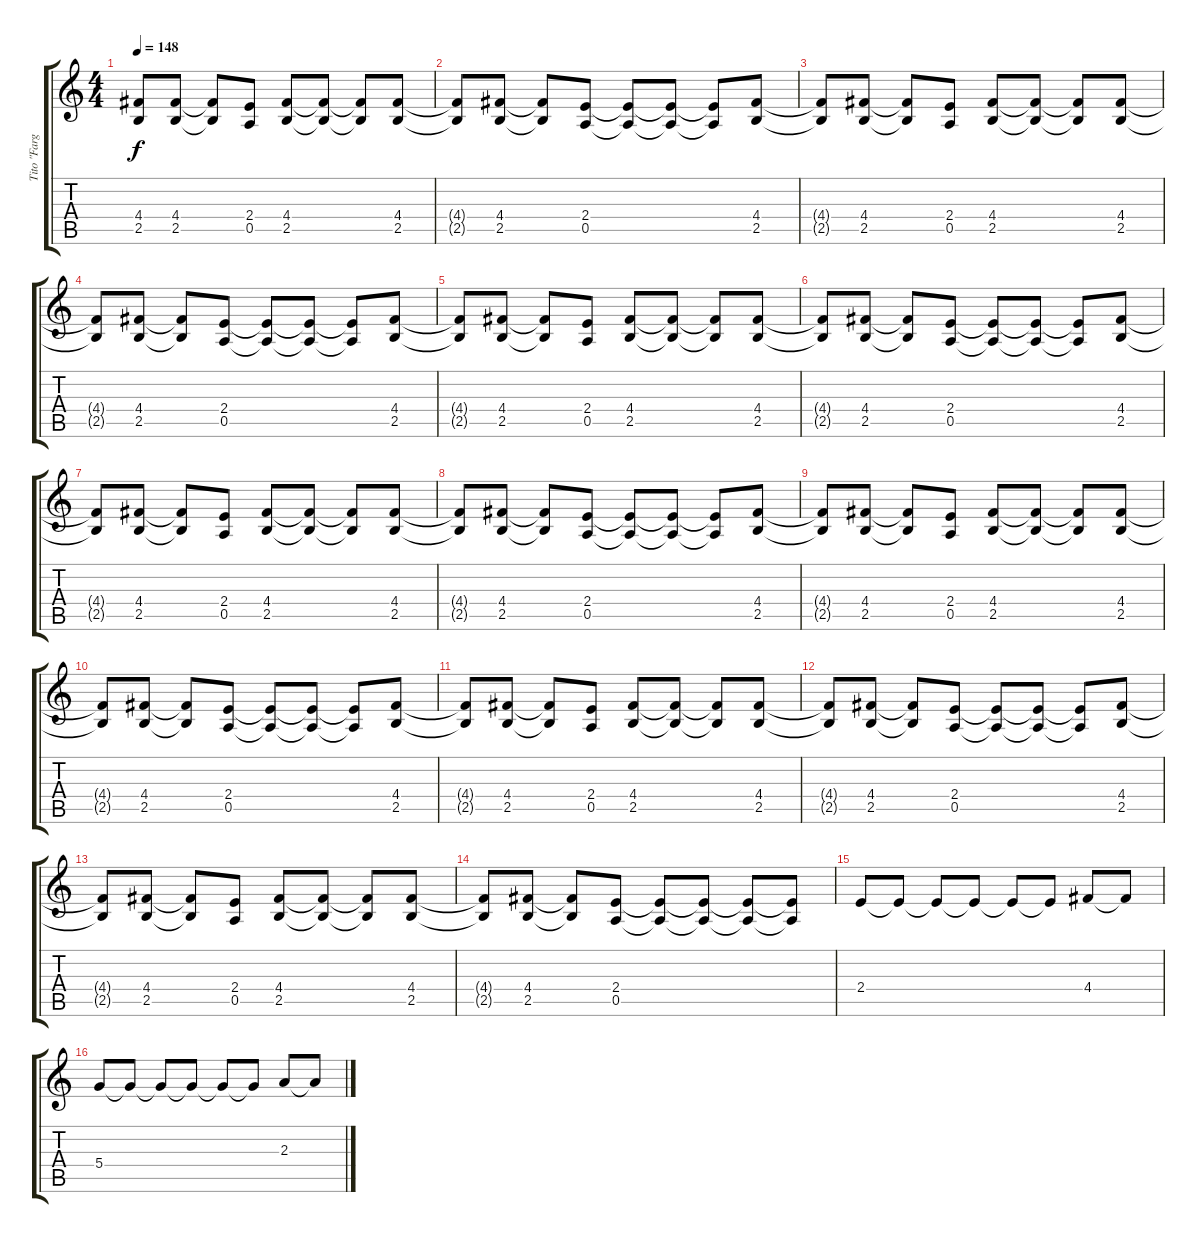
\track ("Tito \"Fargo\"  D´Aviero[" "Tito \"Farg") {instrument overdrivenguitar}
\staff {score tabs}
\tuning (E4 B3 G3 D3 A2 E2) {hide}
\ts (4 4)
\tempo 148
\clef g2
\ks c
(4.4{t} 2.5{t}).8{dy f} (4.4 2.5).8 (4.4{t} 2.5{t}).8 (2.4 0.5).8 (4.4 2.5).8 (4.4{t} 2.5{t}).8 (4.4{t} 2.5{t}).8 (4.4 2.5).8 |
(4.4{t} 2.5{t}).8 (4.4 2.5).8 (4.4{t} 2.5{t}).8 (2.4 0.5).8 (2.4{t} 0.5{t}).8 (2.4{t} 0.5{t}).8 (2.4{t} 0.5{t}).8 (4.4 2.5).8 |
(4.4{t} 2.5{t}).8 (4.4 2.5).8 (4.4{t} 2.5{t}).8 (2.4 0.5).8 (4.4 2.5).8 (4.4{t} 2.5{t}).8 (4.4{t} 2.5{t}).8 (4.4 2.5).8 |
(4.4{t} 2.5{t}).8 (4.4 2.5).8 (4.4{t} 2.5{t}).8 (2.4 0.5).8 (2.4{t} 0.5{t}).8 (2.4{t} 0.5{t}).8 (2.4{t} 0.5{t}).8 (4.4 2.5).8 |
(4.4{t} 2.5{t}).8 (4.4 2.5).8 (4.4{t} 2.5{t}).8 (2.4 0.5).8 (4.4 2.5).8 (4.4{t} 2.5{t}).8 (4.4{t} 2.5{t}).8 (4.4 2.5).8 |
(4.4{t} 2.5{t}).8 (4.4 2.5).8 (4.4{t} 2.5{t}).8 (2.4 0.5).8 (2.4{t} 0.5{t}).8 (2.4{t} 0.5{t}).8 (2.4{t} 0.5{t}).8 (4.4 2.5).8 |
(4.4{t} 2.5{t}).8 (4.4 2.5).8 (4.4{t} 2.5{t}).8 (2.4 0.5).8 (4.4 2.5).8 (4.4{t} 2.5{t}).8 (4.4{t} 2.5{t}).8 (4.4 2.5).8 |
(4.4{t} 2.5{t}).8 (4.4 2.5).8 (4.4{t} 2.5{t}).8 (2.4 0.5).8 (2.4{t} 0.5{t}).8 (2.4{t} 0.5{t}).8 (2.4{t} 0.5{t}).8 (4.4 2.5).8 |
(4.4{t} 2.5{t}).8 (4.4 2.5).8 (4.4{t} 2.5{t}).8 (2.4 0.5).8 (4.4 2.5).8 (4.4{t} 2.5{t}).8 (4.4{t} 2.5{t}).8 (4.4 2.5).8 |
(4.4{t} 2.5{t}).8 (4.4 2.5).8 (4.4{t} 2.5{t}).8 (2.4 0.5).8 (2.4{t} 0.5{t}).8 (2.4{t} 0.5{t}).8 (2.4{t} 0.5{t}).8 (4.4 2.5).8 |
(4.4{t} 2.5{t}).8 (4.4 2.5).8 (4.4{t} 2.5{t}).8 (2.4 0.5).8 (4.4 2.5).8 (4.4{t} 2.5{t}).8 (4.4{t} 2.5{t}).8 (4.4 2.5).8 |
(4.4{t} 2.5{t}).8 (4.4 2.5).8 (4.4{t} 2.5{t}).8 (2.4 0.5).8 (2.4{t} 0.5{t}).8 (2.4{t} 0.5{t}).8 (2.4{t} 0.5{t}).8 (4.4 2.5).8 |
(4.4{t} 2.5{t}).8 (4.4 2.5).8 (4.4{t} 2.5{t}).8 (2.4 0.5).8 (4.4 2.5).8 (4.4{t} 2.5{t}).8 (4.4{t} 2.5{t}).8 (4.4 2.5).8 |
(4.4{t} 2.5{t}).8 (4.4 2.5).8 (4.4{t} 2.5{t}).8 (2.4 0.5).8 (2.4{t} 0.5{t}).8 (2.4{t} 0.5{t}).8 (2.4{t} 0.5{t}).8 (2.4{t} 0.5{t}).8 |
2.4.8 2.4{t}.8 2.4{t}.8 2.4{t}.8 2.4{t}.8 2.4{t}.8 4.4.8 4.4{t}.8 |
5.4.8 5.4{t}.8 5.4{t}.8 5.4{t}.8 5.4{t}.8 5.4{t}.8 2.3.8 2.3{t}.8
